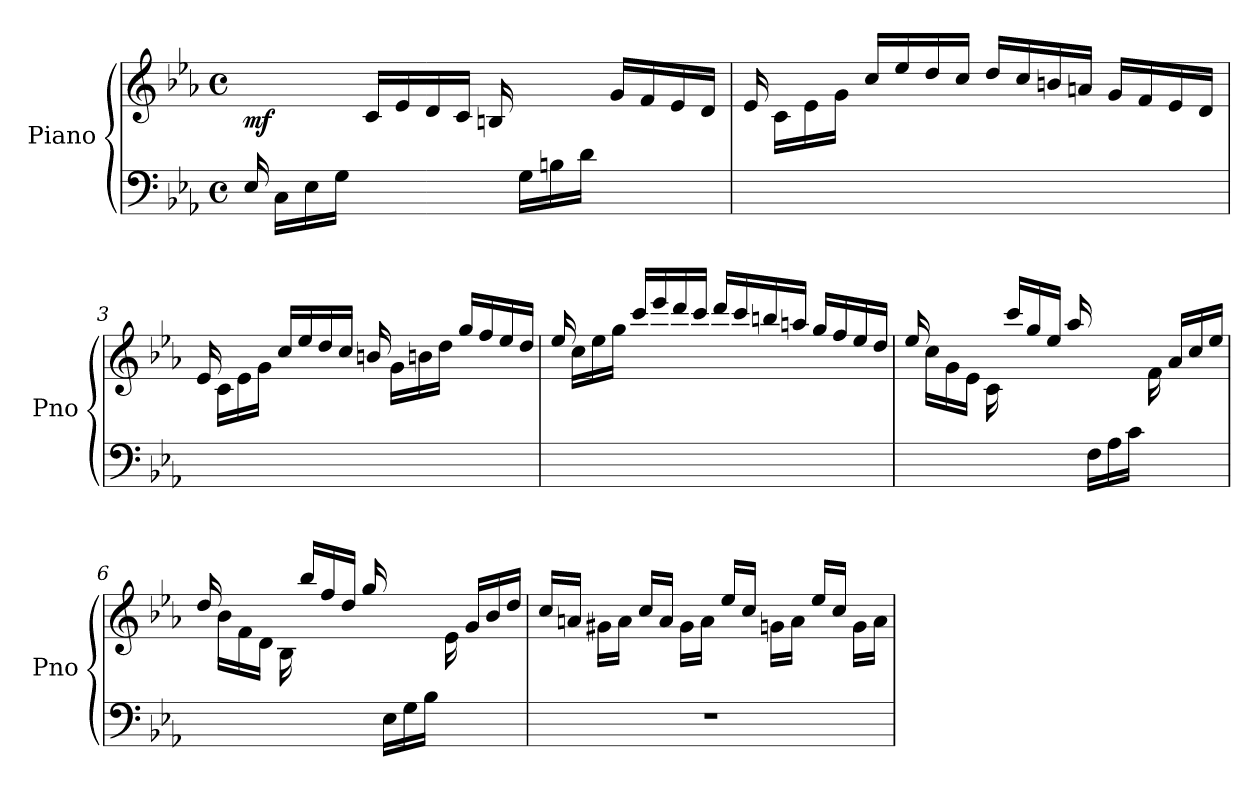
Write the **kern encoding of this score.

**kern	**kern	**dynam
*part1	*part1	*part1
*staff2	*staff1	*staff1/2
*I"Piano	*	*
*I'Pno	*	*
*clefF4	*	*
*k[b-e-a-]	*k[b-e-a-]	*
*E-:	*E-:	*
*M4/4	*M4/4	*
*met(c)	*met(c)	*
=1	=1	=1
*^	*	*
!	!	!	!LO:DY:b
16E-/	16ryy	16ryy	mf
2...ryy	16C\LL	16ryy	.
.	16E-\	8ryy	.
.	16G\JJ	.	.
.	4ryy	16c/LL	.
.	.	16e-/	.
.	.	16d/	.
.	.	16c/JJ	.
.	16ryy	16Bn/	.
.	16G\LL	16ryy	.
.	16Bn\	8ryy	.
.	16d\JJ	.	.
.	4ryy	16g/LL	.
.	.	16f/	.
.	.	16e-/	.
.	.	16d/JJ	.
*v	*v	*	*
=2	=2	=2
*	*^	*
16ryy	16e-/	16ryy	.
8.ryy	16ryy	16c\LL	.
.	8ryy	16e-\	.
.	.	16g\JJ	.
4ryy	16cc/LL	2.ryy	.
.	16ee-/	.	.
.	16dd/	.	.
.	16cc/JJ	.	.
2ryy	16dd/LL	.	.
.	16cc/	.	.
.	16bn/	.	.
.	16an/JJ	.	.
.	16g/LL	.	.
.	16f/	.	.
.	16e-/	.	.
.	16d/JJ	.	.
=3	=3	=3	=3
16ryy	16e-/	16ryy	.
8.ryy	16ryy	16c\LL	.
.	8ryy	16e-\	.
.	.	16g\JJ	.
4ryy	16cc/LL	16ryy	.
*	*v	*v	*
.	16ee-/	.
.	16dd/	.
.	16cc/JJ	.
16ryy	16bn/	.
*	*^	*
8.ryy	16ryy	16g\LL	.
.	8ryy	16bn\	.
.	.	16dd\JJ	.
4ryy	16gg/LL	4ryy	.
.	16ff/	.	.
.	16ee-/	.	.
.	16dd/JJ	.	.
!!LO:LB:g=z	!!
=4	=4	=4	=4
16ryy	16ee-/	16ryy	.
8.ryy	16ryy	16cc\LL	.
.	8ryy	16ee-\	.
.	.	16gg\JJ	.
4ryy	16ccc/LL	2.ryy	.
.	16eee-/	.	.
.	16ddd/	.	.
.	16ccc/JJ	.	.
2ryy	16ddd/LL	.	.
.	16ccc/	.	.
.	16bbn/	.	.
.	16aan/JJ	.	.
.	16gg/LL	.	.
.	16ff/	.	.
.	16ee-/	.	.
.	16dd/JJ	.	.
=5	=5	=5	=5
16ryy	16ee-/	16ryy	.
4ryy	8ryy	16cc\LL	.
.	.	16g\	.
.	8ryy	16e-\JJ	.
.	.	16c\	.
8ryy	16ccc/LL	4..ryy	.
.	16gg/	.	.
8ryy	16ee-/JJ	.	.
.	16aa-/	.	.
16F\LL	16ryy	.	.
16A-\	8.ryy	.	.
16c\JJ	.	.	.
16ryy	.	16f\	.
16ryy	16a-/LL	8.ryy	.
8ryy	16cc/	.	.
.	16ee-/JJ	.	.
=6	=6	=6	=6
16ryy	16dd/	16ryy	.
4ryy	16ryy	16b-\LL	.
.	8.ryy	16f\	.
.	.	16d\JJ	.
.	.	16B-\	.
16ryy	16bb-/LL	4..ryy	.
8.ryy	16ff/	.	.
.	16dd/JJ	.	.
.	16gg/	.	.
16E-\LL	16ryy	.	.
16G\	8.ryy	.	.
16B-\JJ	.	.	.
16ryy	.	16e-\	.
16ryy	16g/LL	8.ryy	.
8ryy	16b-/	.	.
.	16dd/JJ	.	.
*	*v	*v	*
!!LO:LB:g=z
=7	=7	=7
1r	16cc/LL	.
.	16an/JJ	.
.	16g#X\LL	.
.	16a\JJ	.
.	16cc/LL	.
.	16a/JJ	.
.	16g#\LL	.
.	16a\JJ	.
.	16ee-/LL	.
.	16cc/JJ	.
.	16gn\LL	.
.	16a\JJ	.
.	16ee-/LL	.
.	16cc/JJ	.
.	16g\LL	.
.	16a\JJ	.
=	=	=
*-	*-	*-
